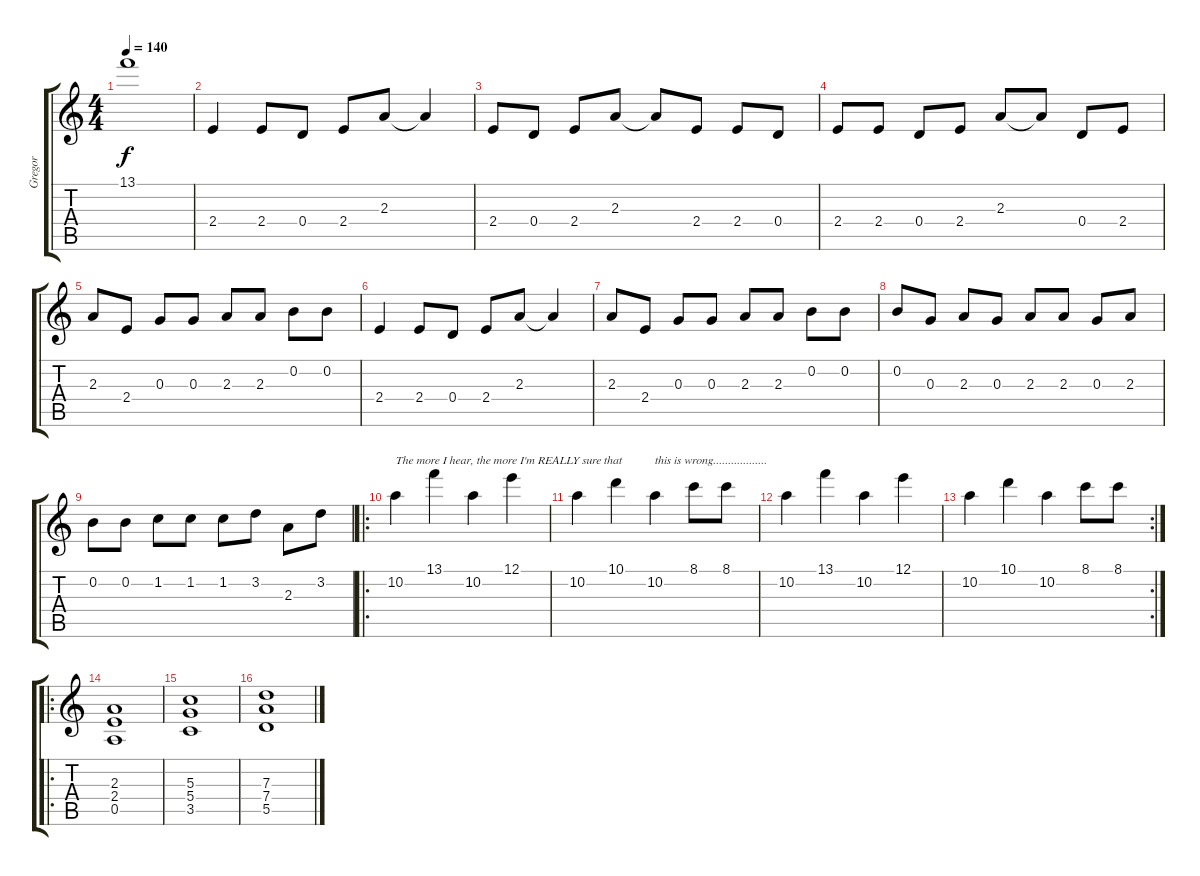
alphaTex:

\track ("Gregor" "Gregor") {instrument overdrivenguitar}
\staff {score tabs}
\tuning (E4 B3 G3 D3 A2 D2) {hide}
\ts (4 4)
\tempo 140
\clef g2
\ks c
13.1.1{dy f} |
2.4.4 2.4.8 0.4.8 2.4.8 2.3.8 2.3{t}.4 |
2.4.8 0.4.8 2.4.8 2.3.8 2.3{t}.8 2.4.8 2.4.8 0.4.8 |
2.4.8 2.4.8 0.4.8 2.4.8 2.3.8 2.3{t}.8 0.4.8 2.4.8 |
2.3.8 2.4.8 0.3.8 0.3.8 2.3.8 2.3.8 0.2.8 0.2.8 |
2.4.4 2.4.8 0.4.8 2.4.8 2.3.8 2.3{t}.4 |
2.3.8 2.4.8 0.3.8 0.3.8 2.3.8 2.3.8 0.2.8 0.2.8 |
0.2.8 0.3.8 2.3.8 0.3.8 2.3.8 2.3.8 0.3.8 2.3.8 |
0.2.8 0.2.8 1.2.8 1.2.8 1.2.8 3.2.8 2.3.8 3.2.8 |
\ro
10.2.4{txt "The more I hear, the more I'm REALLY sure that"} 13.1.4 10.2.4 12.1.4 |
10.2.4 10.1.4 10.2.4{txt "this is wrong.................."} 8.1.8 8.1.8 |
10.2.4 13.1.4 10.2.4 12.1.4 |
\rc 2
10.2.4 10.1.4 10.2.4 8.1.8 8.1.8 |
\ro
(2.3 2.4 0.5).1 |
(5.3 5.4 3.5).1 |
(7.3 7.4 5.5).1
